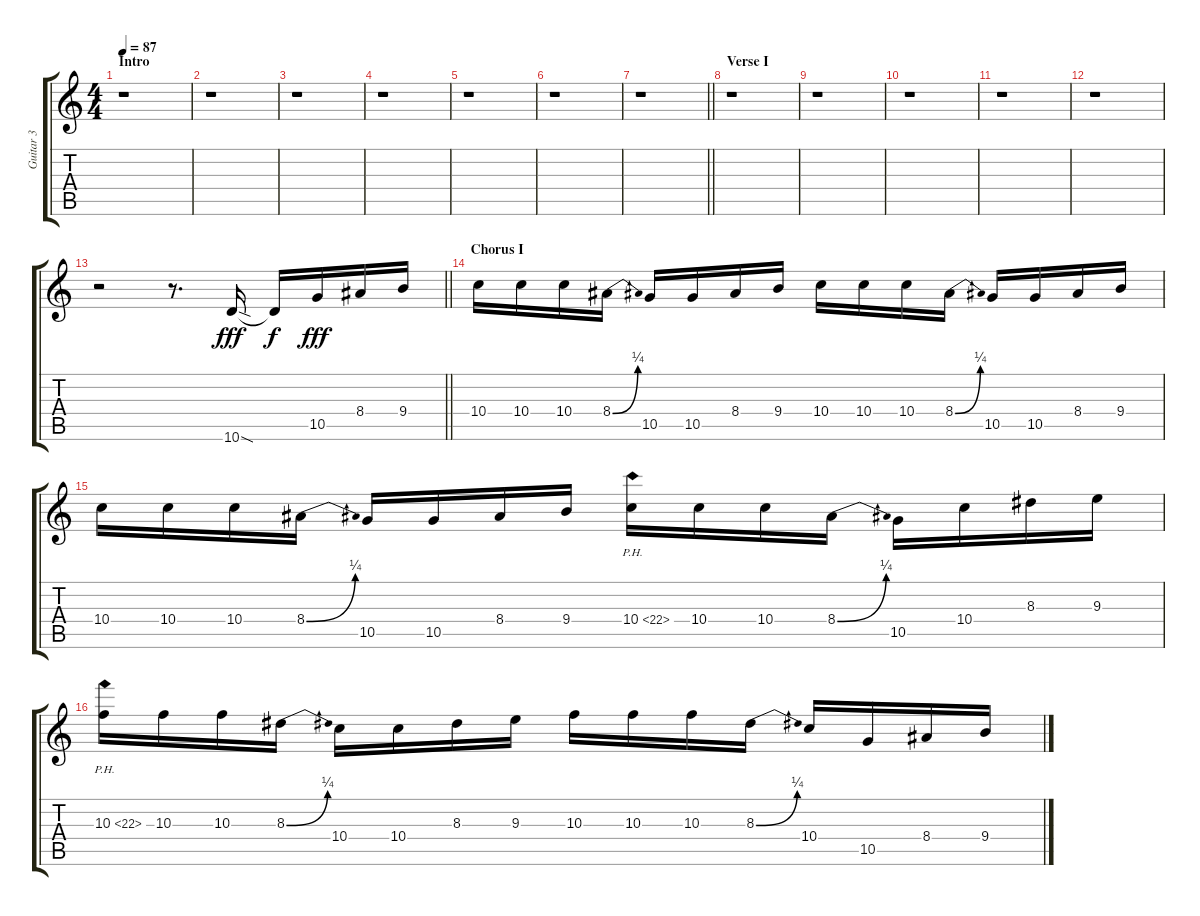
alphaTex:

\track ("Guitar 3" "Guitar 3") {instrument distortionguitar}
\staff {score tabs}
\tuning (E4 B3 G3 D3 A2 E2) {hide}
\ts (4 4)
\section ("" "Intro")
\tempo 87
\clef g2
\ks c
r.1{dy fff instrument distortionguitar} |
r.1 |
r.1 |
r.1 |
r.1 |
r.1 |
\barLineRight lightlight
r.1 |
\section ("" "Verse I")
r.1 |
r.1 |
r.1 |
r.1 |
r.1 |
\barLineRight lightlight
r.2 r.8{d} 10.6{sod}.16 10.6{t}.16{dy f} 10.5.16{dy fff} 8.4.16 9.4.16 |
\section ("" "Chorus I")
10.4.16 10.4.16 10.4.16 8.4{be (bend 0 0 60 1)}.16 10.5.16 10.5.16 8.4.16 9.4.16 10.4.16 10.4.16 10.4.16 8.4{be (bend 0 0 60 1)}.16 10.5.16 10.5.16 8.4.16 9.4.16 |
10.4.16 10.4.16 10.4.16 8.4{be (bend 0 0 60 1)}.16 10.5.16 10.5.16 8.4.16 9.4.16 10.4{ph 12}.16{volume 0} 10.4.16{volume 13} 10.4.16 8.4{be (bend 0 0 60 1)}.16 10.5.16 10.4.16 8.3.16 9.3.16 |
10.3{ph 12}.16{volume 0} 10.3.16{volume 13} 10.3.16 8.3{be (bend 0 0 60 1)}.16 10.4.16 10.4.16 8.3.16 9.3.16 10.3.16 10.3.16 10.3.16 8.3{be (bend 0 0 60 1)}.16 10.4.16 10.5.16 8.4.16 9.4.16
